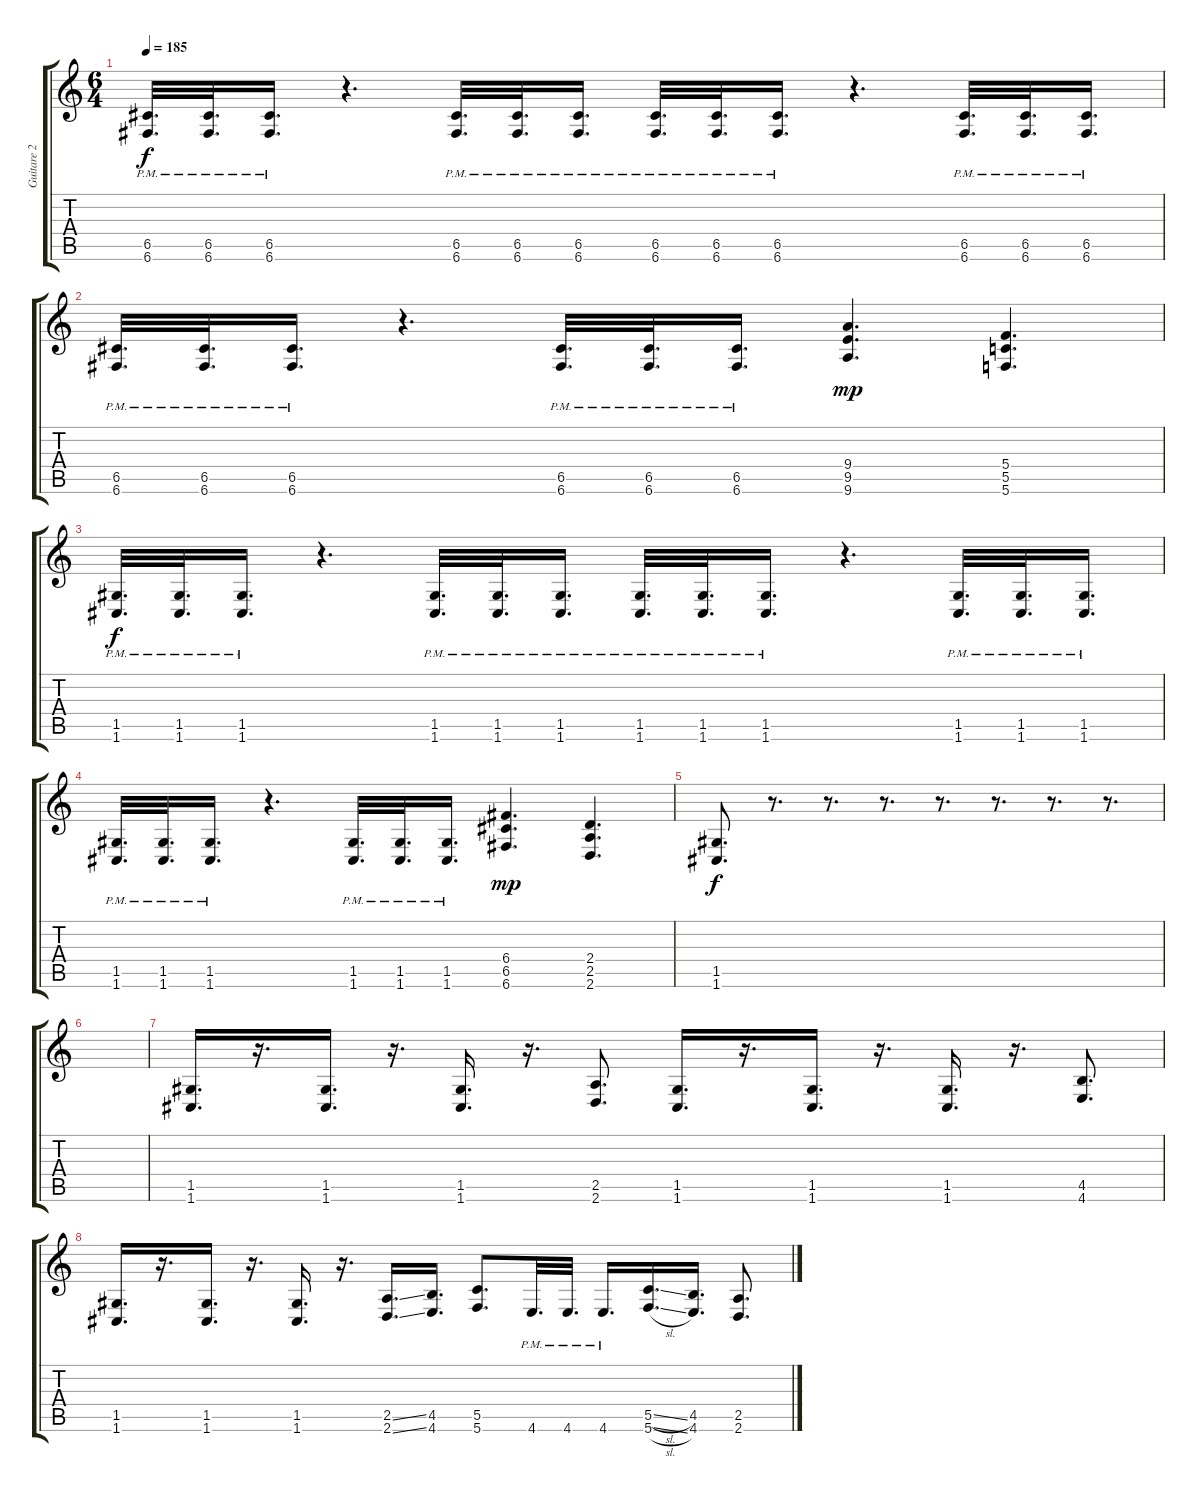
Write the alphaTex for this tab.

\track ("Guitare 2" "Guitare 2") {instrument distortionguitar}
\staff {score tabs}
\tuning (D4 A3 F3 C3 G2 C2) {hide}
\ts (6 4)
\tempo 185
\clef g2
\ks c
(6.5{pm} 6.6{pm}).32{d dy f} (6.5{pm} 6.6{pm}).32{d} (6.5{pm} 6.6{pm}).16{d} r.4{d} (6.5{pm} 6.6{pm}).32{d} (6.5{pm} 6.6{pm}).32{d} (6.5{pm} 6.6{pm}).16{d} (6.5{pm} 6.6{pm}).32{d} (6.5{pm} 6.6{pm}).32{d} (6.5{pm} 6.6{pm}).16{d} r.4{d} (6.5{pm} 6.6{pm}).32{d} (6.5{pm} 6.6{pm}).32{d} (6.5{pm} 6.6{pm}).16{d} |
(6.5{pm} 6.6{pm}).32{d} (6.5{pm} 6.6{pm}).32{d} (6.5{pm} 6.6{pm}).16{d} r.4{d} (6.5{pm} 6.6{pm}).32{d} (6.5{pm} 6.6{pm}).32{d} (6.5{pm} 6.6{pm}).16{d} (9.4 9.5 9.6).4{d dy mp} (5.4 5.5 5.6).4{d} |
(1.5{pm} 1.6{pm}).32{d dy f} (1.5{pm} 1.6{pm}).32{d} (1.5{pm} 1.6{pm}).16{d} r.4{d} (1.5{pm} 1.6{pm}).32{d} (1.5{pm} 1.6{pm}).32{d} (1.5{pm} 1.6{pm}).16{d} (1.5{pm} 1.6{pm}).32{d} (1.5{pm} 1.6{pm}).32{d} (1.5{pm} 1.6{pm}).16{d} r.4{d} (1.5{pm} 1.6{pm}).32{d} (1.5{pm} 1.6{pm}).32{d} (1.5{pm} 1.6{pm}).16{d} |
(1.5{pm} 1.6{pm}).32{d} (1.5{pm} 1.6{pm}).32{d} (1.5{pm} 1.6{pm}).16{d} r.4{d} (1.5{pm} 1.6{pm}).32{d} (1.5{pm} 1.6{pm}).32{d} (1.5{pm} 1.6{pm}).16{d} (6.4 6.5 6.6).4{d dy mp} (2.4 2.5 2.6).4{d} |
(1.5 1.6).8{d dy f} r.8{d} r.8{d} r.8{d} r.8{d} r.8{d} r.8{d} r.8{d} |
|
(1.5 1.6).16{d} r.16{d} (1.5 1.6).16{d} r.16{d} (1.5 1.6).16{d} r.16{d} (2.5 2.6).8{d} (1.5 1.6).16{d} r.16{d} (1.5 1.6).16{d} r.16{d} (1.5 1.6).16{d} r.16{d} (4.5 4.6).8{d} |
(1.5 1.6).16{d} r.16{d} (1.5 1.6).16{d} r.16{d} (1.5 1.6).16{d} r.16{d} (2.5{ss} 2.6{ss}).16{d} (4.5 4.6).16{d} (5.5 5.6).8{d} 4.6{pm}.32{d} 4.6{pm}.32{d} 4.6{pm}.16{d} (5.5{sl} 5.6{sl}).16{d} (4.5 4.6).16{d} (2.5 2.6).8{d}
